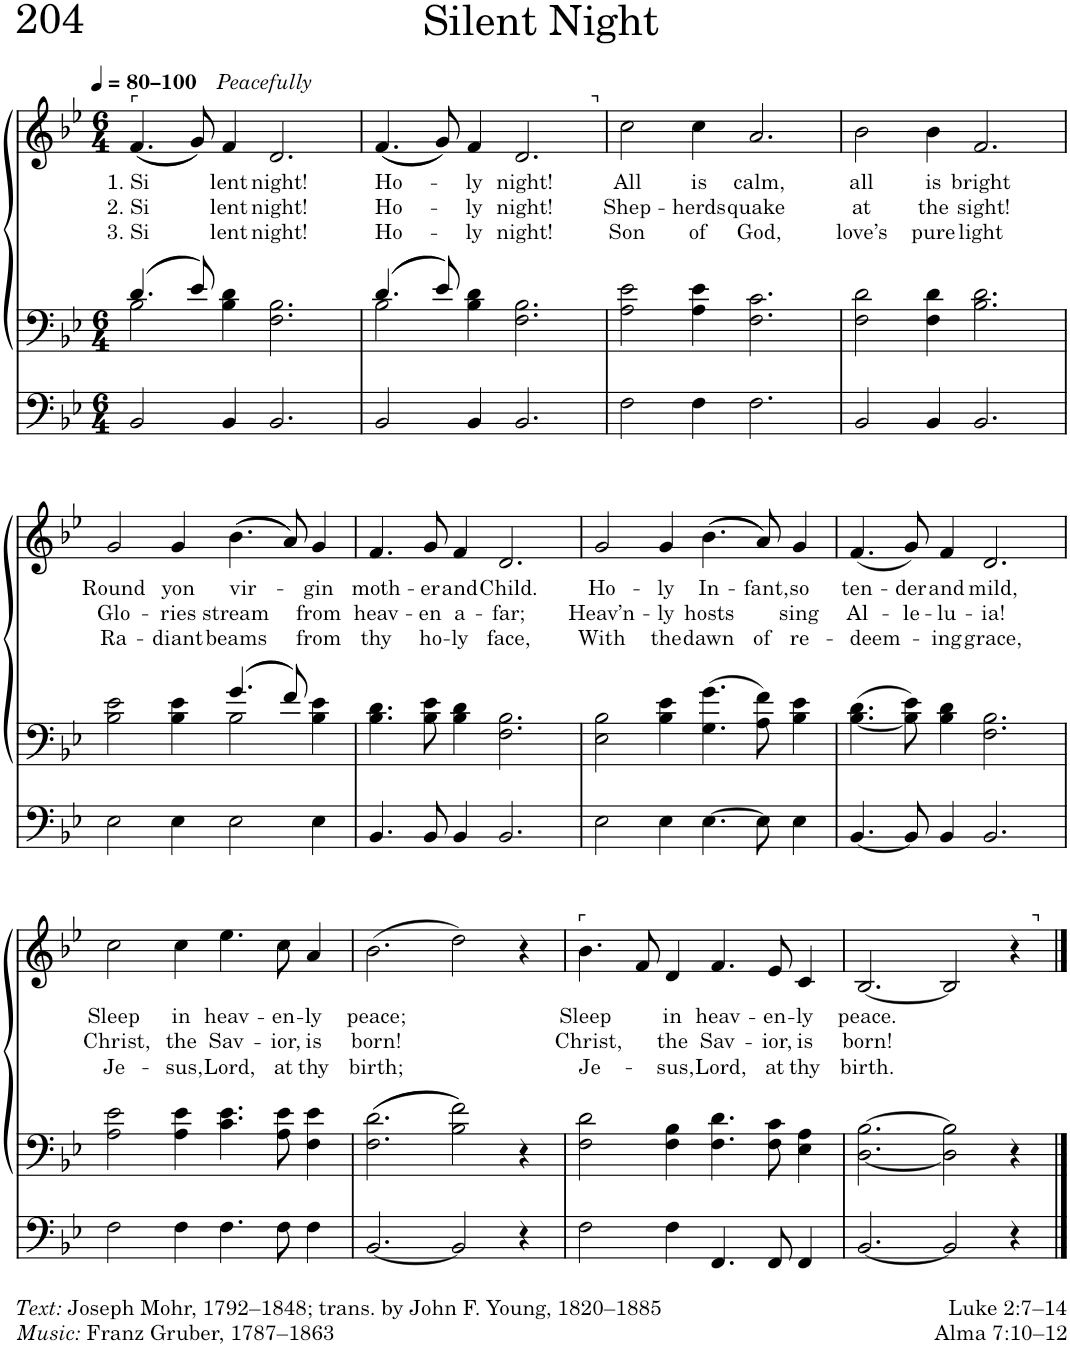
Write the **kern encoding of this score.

**kern	**kern	**kern	**text	**text	**text
*part1	*part1	*part1	*part1	*part1	*part1
*staff3	*staff2	*staff1	*staff1	*staff1	*staff1
*I"Organ	*	*	*	*	*
*I'Org.	*	*	*	*	*
*clefF4	*clefF4	*clefG2	*	*	*
*k[b-e-]	*k[b-e-]	*k[b-e-]	*	*	*
*M6/4	*M6/4	*M6/4	*	*	*
*MM80	*MM80	*MM80	*	*	*
=1	=1	=1	=1	=1	=1
*	*^	*	*	*	*
!	!	!	!LO:TX:a:t=⌜	!	!	!
!	!	!	!LO:TX:a:B:t=–100	!	!	!
!	!	!	!	!LO:LY:b	!LO:LY:b	!LO:LY:b
2BB-/	4.d/	2B-\	((4.f/	1. Si	2. Si	3. Si
.	8e-/	.	8g/))	.	.	.
!	!	!	!LO:TX:a:i:t=Peacefully	!	!	!
!	!	!	!	!LO:LY:b	!LO:LY:b	!LO:LY:b
4BB-/	4B-\ 4d\	1ryy	4f/	-lent	-lent	-lent
!	!	!	!	!LO:LY:b	!LO:LY:b	!LO:LY:b
2.BB-/	2.F\ 2.B-\	.	2.d/	night!	night!	night!
=2	=2	=2	=2	=2	=2	=2
!	!	!	!	!LO:LY:b	!LO:LY:b	!LO:LY:b
*	*	*	*^	*	*	*
2BB-/	4.d/	2B-\	((4.f/	1ryy	Ho-	Ho-	Ho-
.	8e-/	.	8g/))	.	.	.	.
!	!	!	!	!	!LO:LY:b	!LO:LY:b	!LO:LY:b
4BB-/	4B-\ 4d\	1ryy	4f/	.	-ly	-ly	-ly
!	!	!	!	!	!LO:LY:b	!LO:LY:b	!LO:LY:b
2.BB-/	2.F\ 2.B-\	.	2.d/	.	night!	night!	night!
.	.	.	.	4.ryy	.	.	.
!	!	!	!	!LO:TX:a:t=⌝	!	!	!
.	.	.	.	8ryy	.	.	.
=3	=3	=3	=3	=3	=3	=3	=3
!	!	!	!	!	!LO:LY:b	!LO:LY:b	!LO:LY:b
*	*v	*v	*	*	*	*	*
*	*	*v	*v	*	*	*
2F\	2A\ 2e-\	2cc\	All	Shep-	Son
!	!	!	!LO:LY:b	!LO:LY:b	!LO:LY:b
4F\	4A\ 4e-\	4cc\	is	-herds	of
!	!	!	!LO:LY:b	!LO:LY:b	!LO:LY:b
2.F\	2.F\ 2.c\	2.a/	calm,	quake	God,
=4	=4	=4	=4	=4	=4
!	!	!	!LO:LY:b	!LO:LY:b	!LO:LY:b
2BB-/	2F\ 2d\	2b-\	all	at	love’s
!	!	!	!LO:LY:b	!LO:LY:b	!LO:LY:b
4BB-/	4F\ 4d\	4b-\	is	the	pure
!	!	!	!LO:LY:b	!LO:LY:b	!LO:LY:b
2.BB-/	2.B-\ 2.d\	2.f/	bright	sight!	light
!!LO:LB:g=z
=5	=5	=5	=5	=5	=5
*	*^	*	*	*	*
!	!	!	!	!LO:LY:b	!LO:LY:b	!LO:LY:b
2E-\	2B-\ 2e-\	2.ryy	2g/	Round	Glo-	Ra-
!	!	!	!	!LO:LY:b	!LO:LY:b	!LO:LY:b
4E-\	4B-\ 4e-\	.	4g/	yon	-ries	-diant
!	!	!	!	!LO:LY:b	!LO:LY:b	!LO:LY:b
2E-\	4.g/	2B-\	((4.b-\	vir-	stream	beams
.	8f/	.	8a/))	.	.	.
!	!	!	!	!LO:LY:b	!LO:LY:b	!LO:LY:b
4E-\	4B-\ 4e-\	4ryy	4g/	-gin	from	from
=6	=6	=6	=6	=6	=6	=6
!	!	!	!	!LO:LY:b	!LO:LY:b	!LO:LY:b
*	*v	*v	*	*	*	*
4.BB-/	4.B-\ 4.d\	4.f/	moth-	heav-	thy
!	!	!	!LO:LY:b	!LO:LY:b	!LO:LY:b
8BB-/	8B-\ 8e-\	8g/	-er	-en	ho-
!	!	!	!LO:LY:b	!LO:LY:b	!LO:LY:b
4BB-/	4B-\ 4d\	4f/	and	a-	-ly
!	!	!	!LO:LY:b	!LO:LY:b	!LO:LY:b
2.BB-/	2.F\ 2.B-\	2.d/	Child.	-far;	face,
=7	=7	=7	=7	=7	=7
!	!	!	!LO:LY:b	!LO:LY:b	!LO:LY:b
2E-\	2E-\ 2B-\	2g/	Ho-	Heav’n-	With
!	!	!	!LO:LY:b	!LO:LY:b	!LO:LY:b
4E-\	4B-\ 4e-\	4g/	-ly	-ly	the
!	!	!	!LO:LY:b	!LO:LY:b	!LO:LY:b
[4.E-\	4.G\ 4.g\	((4.b-\	In-	hosts	dawn
!	!	!	!LO:LY:b	!	!LO:LY:b
8E-\]	8A\ 8f\	8a/))	-fant,	.	of
!	!	!	!LO:LY:b	!LO:LY:b	!LO:LY:b
4E-\	4B-\ 4e-\	4g/	so	sing	re-
=8	=8	=8	=8	=8	=8
!	!	!	!LO:LY:b	!LO:LY:b	!LO:LY:b
[4.BB-/	[4.B-\ 4.d\	(4.f/	ten-	Al-	-deem-
!	!	!	!LO:LY:b	!LO:LY:b	!
8BB-/]	8B-\] 8e-\	8g/)	-der	-le-	.
!	!	!	!LO:LY:b	!LO:LY:b	!LO:LY:b
4BB-/	4B-\ 4d\	4f/	and	-lu-	-ing
!	!	!	!LO:LY:b	!LO:LY:b	!LO:LY:b
2.BB-/	2.F\ 2.B-\	2.d/	mild,	-ia!	grace,
!!LO:LB:g=z
=9	=9	=9	=9	=9	=9
!	!	!	!LO:LY:b	!LO:LY:b	!LO:LY:b
2F\	2A\ 2e-\	2cc\	Sleep	Christ,	Je-
!	!	!	!LO:LY:b	!LO:LY:b	!LO:LY:b
4F\	4A\ 4e-\	4cc\	in	the	-sus,
!	!	!	!LO:LY:b	!LO:LY:b	!LO:LY:b
4.F\	4.c\ 4.e-\	4.ee-\	heav-	Sav-	Lord,
!	!	!	!LO:LY:b	!LO:LY:b	!LO:LY:b
8F\	8A\ 8e-\	8cc\	-en-	-ior,	at
!	!	!	!LO:LY:b	!LO:LY:b	!LO:LY:b
4F\	4F\ 4e-\	4a/	-ly	is	thy
=10	=10	=10	=10	=10	=10
!	!	!	!LO:LY:b	!LO:LY:b	!LO:LY:b
[2.BB-/	2.F\ 2.d\	(2.b-\	peace;	born!	birth;
2BB-/]	2B-\ 2f\	2dd\)	.	.	.
4r	4r	4r	.	.	.
=11	=11	=11	=11	=11	=11
!	!	!LO:TX:a:t=⌜	!	!	!
!	!	!	!LO:LY:b	!LO:LY:b	!LO:LY:b
2F\	2F\ 2d\	4.b-\	Sleep	Christ,	Je-
.	.	8f/	.	.	.
!	!	!	!LO:LY:b	!LO:LY:b	!LO:LY:b
4F\	4F\ 4B-\	4d/	in	the	-sus,
!	!	!	!LO:LY:b	!LO:LY:b	!LO:LY:b
4.FF/	4.F\ 4.d\	4.f/	heav-	Sav-	Lord,
!	!	!	!LO:LY:b	!LO:LY:b	!LO:LY:b
8FF/	8F\ 8c\	8e-/	-en-	-ior,	at
!	!	!	!LO:LY:b	!LO:LY:b	!LO:LY:b
4FF/	4E-\ 4A\	4c/	-ly	is	thy
=12	=12	=12	=12	=12	=12
!	!	!	!LO:LY:b	!LO:LY:b	!LO:LY:b
*	*	*^	*	*	*
[2.BB-/	[2.D\ [2.B-\	[2.B-/	1ryy	peace.	born!	birth.
2BB-/]	2D\] 2B-\]	2B-/]	.	.	.	.
.	.	.	4.ryy	.	.	.
4r	4r	4r	.	.	.	.
!	!	!	!LO:TX:a:t=⌝	!	!	!
.	.	.	8ryy	.	.	.
*	*	*v	*v	*	*	*
==	==	==	==	==	==
*-	*-	*-	*-	*-	*-
